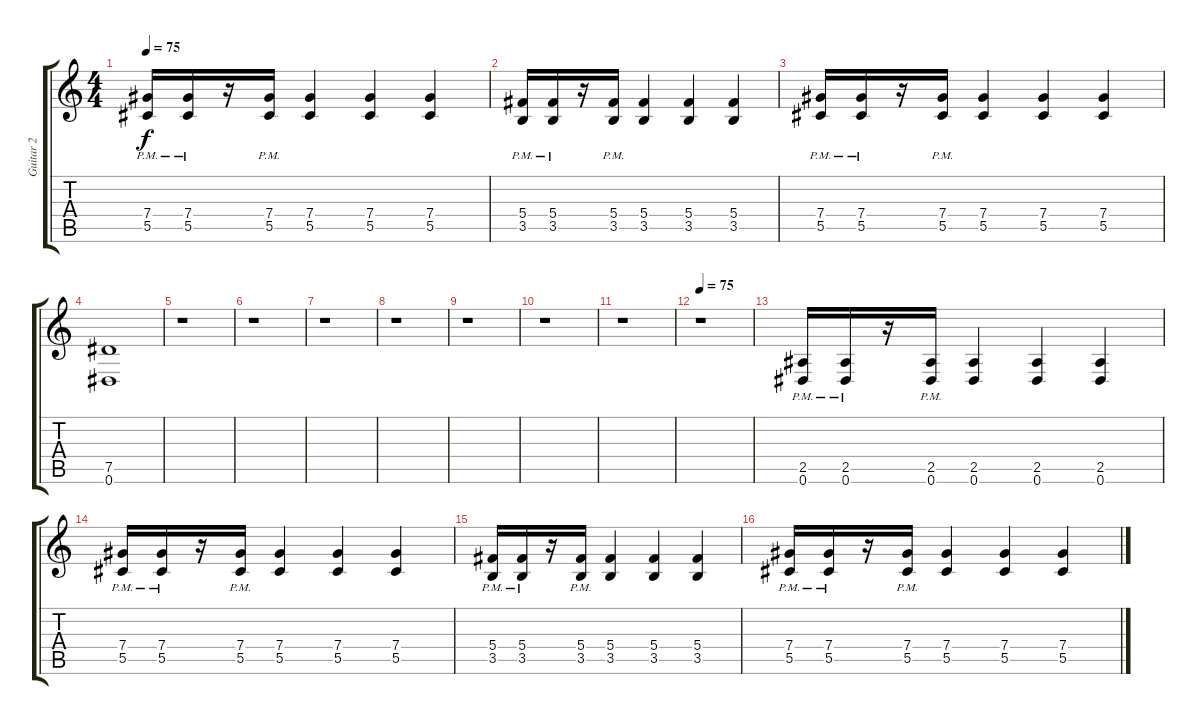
\track ("Guitar 2" "Guitar 2") {instrument distortionguitar}
\staff {score tabs}
\tuning (Eb4 Bb3 Gb3 Db3 Ab2 Eb2) {hide}
\ts (4 4)
\tempo 75
\clef g2
\ks c
(7.4{pm} 5.5{pm}).16{dy f} (7.4{pm} 5.5{pm}).16 r.16 (7.4{pm} 5.5{pm}).16 (7.4 5.5).4 (7.4 5.5).4 (7.4 5.5).4 |
(5.4{pm} 3.5{pm}).16 (5.4{pm} 3.5{pm}).16 r.16 (5.4{pm} 3.5{pm}).16 (5.4 3.5).4 (5.4 3.5).4 (5.4 3.5).4 |
(7.4{pm} 5.5{pm}).16 (7.4{pm} 5.5{pm}).16 r.16 (7.4{pm} 5.5{pm}).16 (7.4 5.5).4 (7.4 5.5).4 (7.4 5.5).4 |
(7.5 0.6).1 |
r.1 |
r.1 |
r.1 |
r.1 |
r.1 |
r.1 |
r.1 |
\tempo 75
r.1 |
(2.5{pm} 0.6{pm}).16 (2.5{pm} 0.6{pm}).16 r.16 (2.5{pm} 0.6{pm}).16 (2.5 0.6).4 (2.5 0.6).4 (2.5 0.6).4 |
(7.4{pm} 5.5{pm}).16 (7.4{pm} 5.5{pm}).16 r.16 (7.4{pm} 5.5{pm}).16 (7.4 5.5).4 (7.4 5.5).4 (7.4 5.5).4 |
(5.4{pm} 3.5{pm}).16 (5.4{pm} 3.5{pm}).16 r.16 (5.4{pm} 3.5{pm}).16 (5.4 3.5).4 (5.4 3.5).4 (5.4 3.5).4 |
(7.4{pm} 5.5{pm}).16 (7.4{pm} 5.5{pm}).16 r.16 (7.4{pm} 5.5{pm}).16 (7.4 5.5).4 (7.4 5.5).4 (7.4 5.5).4
